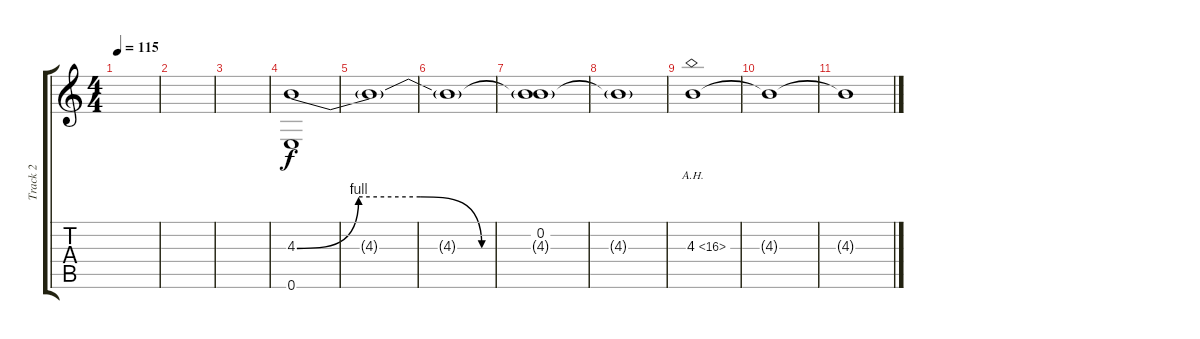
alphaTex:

\track ("Track 2" "Track 2") {instrument distortionguitar}
\staff {score tabs}
\tuning (E4 B3 G3 D3 A2 E2) {hide}
\ts (4 4)
\tempo 115
\clef g2
\ks c
|
|
|
(4.3{be (custom 0 0 10 4 20 4 30 0 60 0)} 0.6).1{volume 12} |
4.3{t}.1 |
4.3{t}.1 |
(0.2 4.3{t}).1 |
4.3{t}.1 |
4.3{ah 12}.1{volume 9} |
4.3{t}.1{volume 6} |
4.3{t}.1{volume 3}
